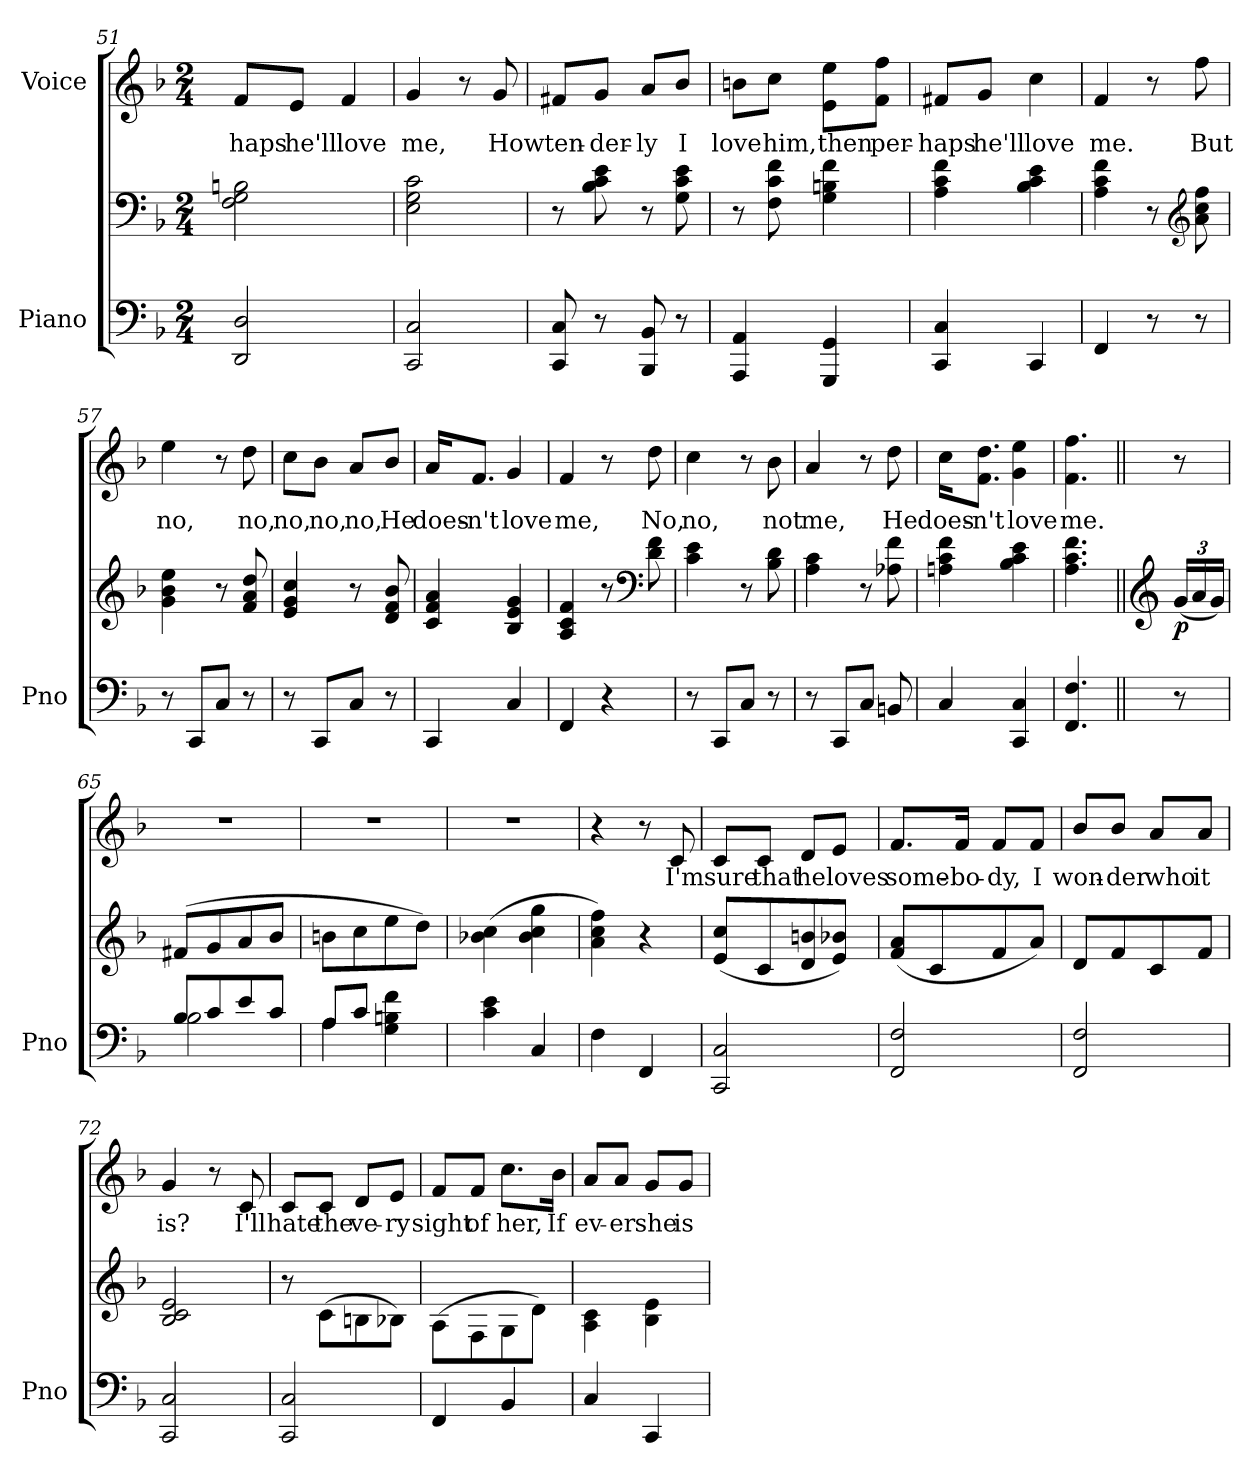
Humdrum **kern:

**kern	**kern	**dynam	**kern	**text
*part2	*part2	*part2	*part1	*part1
*staff3	*staff2	*staff2/3	*staff1	*staff1
*I"Piano	*	*	*I"Voice	*
*I'Pno	*	*	*	*
*clefF4	*clefF4	*	*clefG2	*
*k[b-]	*k[b-]	*	*k[b-]	*
*M2/4	*M2/4	*	*M2/4	*
=51	=51	=51	=51	=51
2DD/ 2D/	2F\ 2G\ 2Bn\	.	8f/L	-haps
.	.	.	8e/J	he'll
.	.	.	4f/	love
=52	=52	=52	=52	=52
2CC/ 2C/	2E\ 2G\ 2c\	.	4g/	me,
.	.	.	8r	.
.	.	.	8g/	How
=53	=53	=53	=53	=53
8CC/ 8C/	8r	.	8f#X/L	ten-
8r	8B-\ 8c\ 8e\	.	8g/J	-der-
8BBB-/ 8BB-/	8r	.	8a/L	-ly
8r	8G\ 8c\ 8e\	.	8b-/J	I
=54	=54	=54	=54	=54
4AAA/ 4AA/	8r	.	8bn\L	love
.	8F\ 8c\ 8f\	.	8cc\J	him,
4GGG/ 4GG/	4G\ 4Bn\ 4f\	.	8e\ 8ee\L	then
.	.	.	8f\ 8ff\J	per-
=55	=55	=55	=55	=55
4CC/ 4C/	4A\ 4c\ 4f\	.	8f#X/L	-haps
.	.	.	8g/J	he'll
4CC/	4B-\ 4c\ 4e\	.	4cc\	love
=56	=56	=56	=56	=56
4FF/	4A\ 4c\ 4f\	.	4f/	me.
8r	8r	.	8r	.
*	*clefG2	*	*	*
8r	8a\ 8cc\ 8ff\	.	8ff\	But
=57	=57	=57	=57	=57
8r	4g\ 4b-\ 4ee\	.	4ee\	no,
8CC/L	.	.	.	.
8C/J	8r	.	8r	.
8r	8f/ 8a/ 8dd/	.	8dd\	no,
=58	=58	=58	=58	=58
8r	4e/ 4g/ 4cc/	.	8cc\L	no,
8CC/L	.	.	8b-\J	no,
8C/J	8r	.	8a/L	no,
8r	8d/ 8f/ 8b-/	.	8b-/J	He
=59	=59	=59	=59	=59
4CC/	4c/ 4f/ 4a/	.	16a/KL	does-
.	.	.	8.f/J	-n't
4C/	4B-/ 4e/ 4g/	.	4g/	love
=60	=60	=60	=60	=60
4FF/	4A/ 4c/ 4f/	.	4f/	me,
4r	8r	.	8r	.
*	*clefF4	*	*	*
.	8d\ 8f\	.	8dd\	No,
=61	=61	=61	=61	=61
8r	4c\ 4e\	.	4cc\	no,
8CC/L	.	.	.	.
8C/J	8r	.	8r	.
8r	8B-\ 8d\	.	8b-\	not
=62	=62	=62	=62	=62
8r	4A\ 4c\	.	4a/	me,
8CC/L	.	.	.	.
8C/J	8r	.	8r	.
8BBn/	8A-X\ 8f\	.	8dd\	He
=63	=63	=63	=63	=63
4C/	4An\ 4c\ 4f\	.	16cc\KL	does-
.	.	.	8.f\ 8.dd\J	-n't
4CC/ 4C/	4B-\ 4c\ 4e\	.	4g\ 4ee\	love
=64	=64	=64	=64	=64
4.FF/ 4.F/	4.A\ 4.c\ 4.f\	.	4.f\ 4.ff\	me.
=64X2||	=64X2||	=64X2||	=64X2||	=64X2||
*	*clefG2	*	*	*
*	*Xbrackettup	*	*	*
!	!	!LO:DY:b	!	!
8r	(24g/LL	p	8r	.
.	24a/	.	.	.
.	24g/JJ)	.	.	.
=65	=65	=65	=65	=65
*^	*	*	*	*
8B-/L	2B-\	(8f#X/L	.	2r	.
8c/	.	8g/	.	.	.
8e/	.	8a/	.	.	.
8c/J	.	8b-/J	.	.	.
=66	=66	=66	=66	=66	=66
8A/L	4A\	8bn\L	.	2r	.
8c/J	.	8cc\	.	.	.
4G\ 4Bn\ 4f\	4ryy	8ee\	.	.	.
.	.	8dd\J)	.	.	.
*v	*v	*	*	*	*
=67	=67	=67	=67	=67
4c\ 4e\	(4b-X\ 4cc\	.	2r	.
4C/	4b-\ 4cc\ 4gg\	.	.	.
=68	=68	=68	=68	=68
4F\	4a\ 4cc\ 4ff\)	.	4r	.
4FF/	4r	.	8r	.
.	.	.	8c/	I'm
=69	=69	=69	=69	=69
2CC/ 2C/	(8e/ 8cc/L	.	8c/L	sure
.	8c/	.	8c/J	that
.	8d/ 8bn/	.	8d/L	he
.	8e/ 8b-X/J)	.	8e/J	loves
=70	=70	=70	=70	=70
2FF/ 2F/	(8f/ 8a/L	.	8.f/L	some-
.	8c/	.	.	.
.	.	.	16f/Jk	-bo-
.	8f/	.	8f/L	-dy,
.	8a/J)	.	8f/J	I
=71	=71	=71	=71	=71
2FF/ 2F/	8d/L	.	8b-/L	won-
.	8f/	.	8b-/J	-der
.	8c/	.	8a/L	who
.	8f/J	.	8a/J	it
=72	=72	=72	=72	=72
2CC/ 2C/	2B-/ 2c/ 2e/	.	4g/	is?
.	.	.	8r	.
.	.	.	8c/	I'll
=73	=73	=73	=73	=73
2CC/ 2C/	8r	.	8c/L	hate
.	(8c\L	.	8c/J	the
.	8Bn\	.	8d/L	ve-
.	8B-X\J)	.	8e/J	-ry
=74	=74	=74	=74	=74
4FF/	(8A\L	.	8f/L	sight
.	8F\	.	8f/J	of
4BB-/	8G\	.	8.cc\L	her,
.	8d\J)	.	.	.
.	.	.	16b-\Jk	If
=75	=75	=75	=75	=75
4C/	4A\ 4c\	.	8a/L	ev-
.	.	.	8a/J	-er
4CC/	4B-\ 4e\	.	8g/L	she
.	.	.	8g/J	is
=	=	=	=	=
*-	*-	*-	*-	*-
